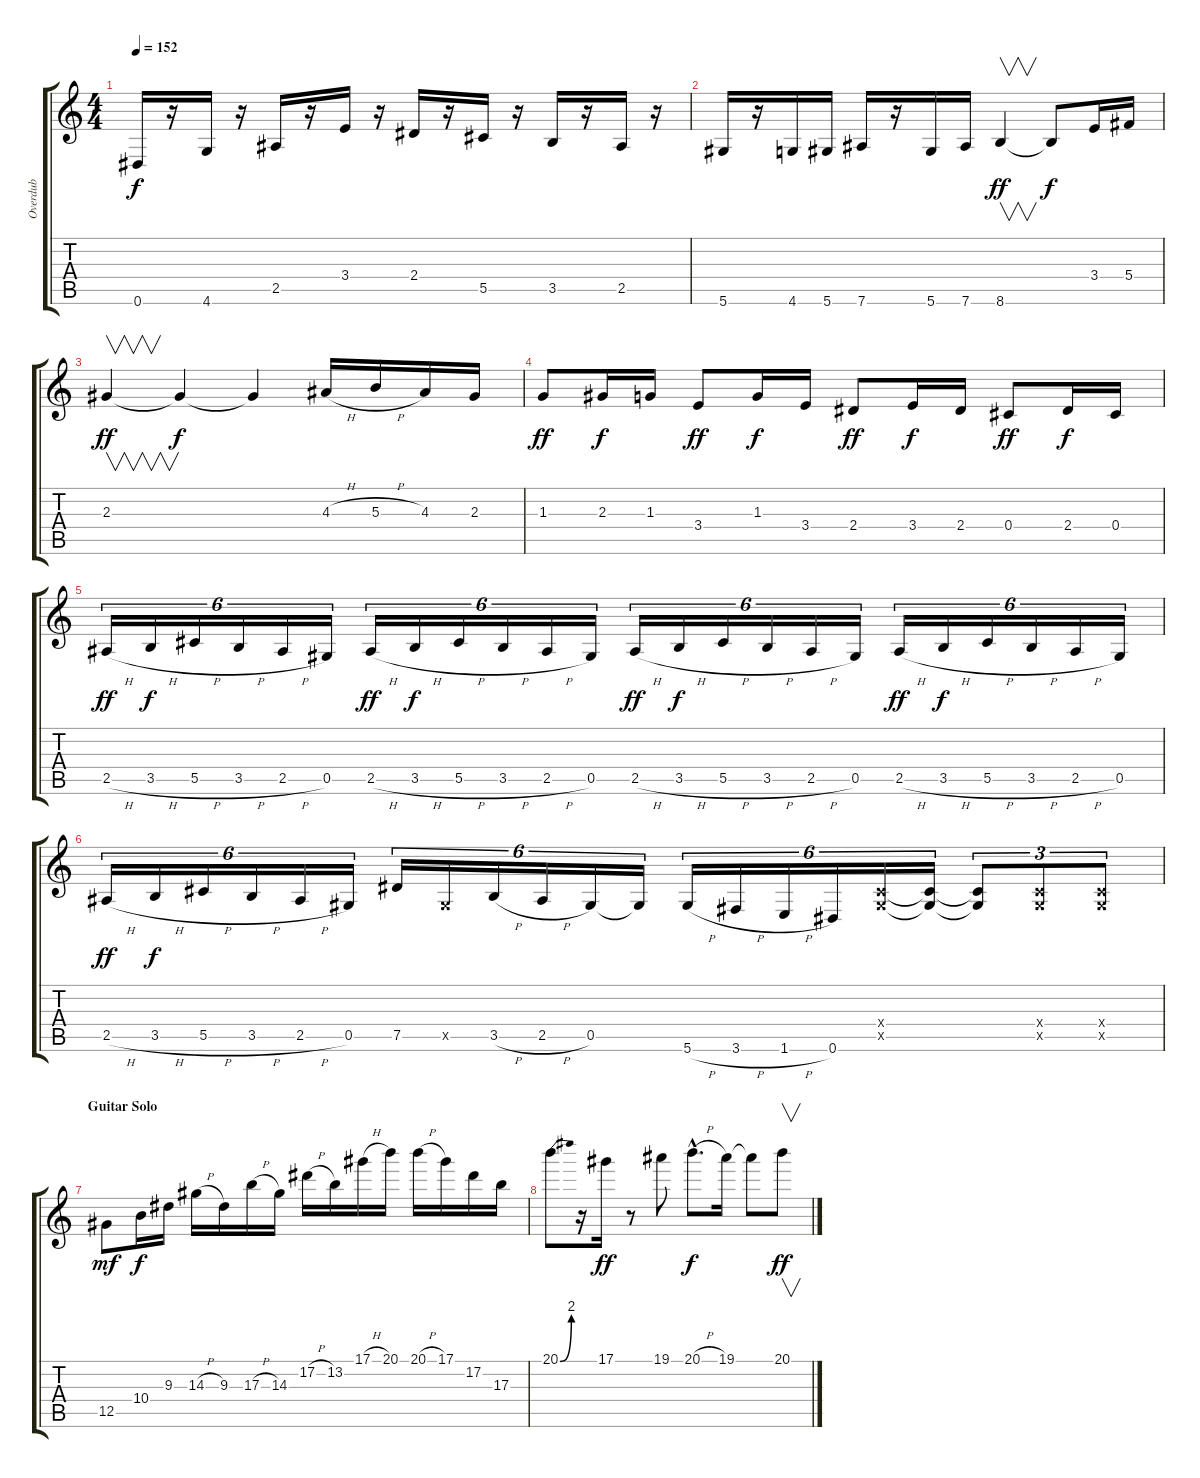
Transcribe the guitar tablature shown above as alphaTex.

\track ("Overdub" "Overdub") {instrument fretlessbass}
\staff {score tabs}
\tuning (Eb4 Bb3 Gb3 Db3 Ab2 Eb2) {hide}
\ts (4 4)
\tempo 152
\clef g2
\ks c
0.6.16{dy f} r.16 4.6.16 r.16 2.5.16 r.16 3.4.16 r.16 2.4.16 r.16 5.5.16 r.16 3.5.16 r.16 2.5.16 r.16 |
5.6.16 r.16 4.6.16 5.6.16 7.6.16 r.16 5.6.16 7.6.16 8.6.4{v dy ff} 8.6{t}.8{dy f} 3.4.16 5.4.16 |
2.3.4{v dy ff} 2.3{t}.4{dy f} 2.3{t}.4 4.3{h}.16 5.3{h}.16 4.3.16 2.3.16 |
1.3.8{dy ff} 2.3.16{dy f} 1.3.16 3.4.8{dy ff} 1.3.16{dy f} 3.4.16 2.4.8{dy ff} 3.4.16{dy f} 2.4.16 0.4.8{dy ff} 2.4.16{dy f} 0.4.16 |
2.5{h}.16{tu (6 4) dy ff} 3.5{h}.16{tu (6 4) dy f} 5.5{h}.16{tu (6 4)} 3.5{h}.16{tu (6 4)} 2.5{h}.16{tu (6 4)} 0.5.16{tu (6 4)} 2.5{h}.16{tu (6 4) dy ff} 3.5{h}.16{tu (6 4) dy f} 5.5{h}.16{tu (6 4)} 3.5{h}.16{tu (6 4)} 2.5{h}.16{tu (6 4)} 0.5.16{tu (6 4)} 2.5{h}.16{tu (6 4) dy ff} 3.5{h}.16{tu (6 4) dy f} 5.5{h}.16{tu (6 4)} 3.5{h}.16{tu (6 4)} 2.5{h}.16{tu (6 4)} 0.5.16{tu (6 4)} 2.5{h}.16{tu (6 4) dy ff} 3.5{h}.16{tu (6 4) dy f} 5.5{h}.16{tu (6 4)} 3.5{h}.16{tu (6 4)} 2.5{h}.16{tu (6 4)} 0.5.16{tu (6 4)} |
2.5{h}.16{tu (6 4) dy ff} 3.5{h}.16{tu (6 4) dy f} 5.5{h}.16{tu (6 4)} 3.5{h}.16{tu (6 4)} 2.5{h}.16{tu (6 4)} 0.5.16{tu (6 4)} 7.5.16{tu (6 4)} 0.5{x}.16{tu (6 4)} 3.5{h}.16{tu (6 4)} 2.5{h}.16{tu (6 4)} 0.5.16{tu (6 4)} 0.5{t}.16{tu (6 4)} 5.6{h}.16{tu (6 4)} 3.6{h}.16{tu (6 4)} 1.6{h}.16{tu (6 4)} 0.6.16{tu (6 4)} (0.4{x} 0.5{x}).16{tu (6 4)} (0.4{t} 0.5{t}).16{tu (6 4)} (0.4{t} 0.5{t}).8{tu (3 2)} (0.4{x} 0.5{x}).8{tu (3 2)} (0.4{x} 0.5{x}).8{tu (3 2)} |
\section ("" "Guitar Solo")
12.5.8{dy mf} 10.4.16{dy f} 9.3.16 14.3{h}.16 9.3.16 17.3{h}.16 14.3.16 17.2{h}.16 13.2.16 17.1{h}.16 20.1.16 20.1{h}.16 17.1.16 17.2.16 17.3.16 |
20.1{be (bend 0 0 60 8)}.8 r.16 17.1.16{dy ff} r.8 19.1.8 20.1{h hac}.8{d dy f} 19.1.16 19.1{t}.8 20.1.8{v dy ff}
